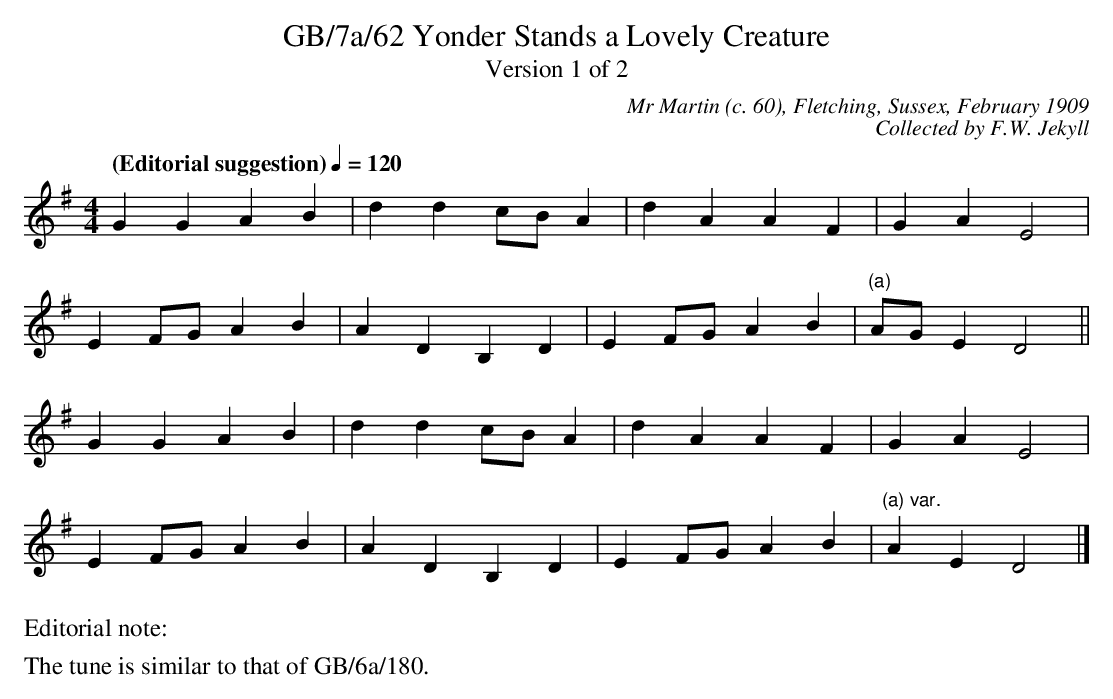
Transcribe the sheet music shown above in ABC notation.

X:1
T:GB/7a/62 Yonder Stands a Lovely Creature
T:Version 1 of 2
C:Mr Martin (c. 60), Fletching, Sussex, February 1909
C:Collected by F.W. Jekyll
L:1/4
Q:"(Editorial suggestion)" 1/4=120
M:4/4
K:Dmix
G G A B | d d c/B/ A | d A A F | G A E2 |
E F/G/ A B | A D B, D | E F/G/ A B |"^(a)" A/G/ E D2 ||
G G A B | d d c/B/ A | d A A F | G A E2 |
E F/G/ A B | A D B, D | E F/G/ A B |"^(a) var." A E D2 |]
